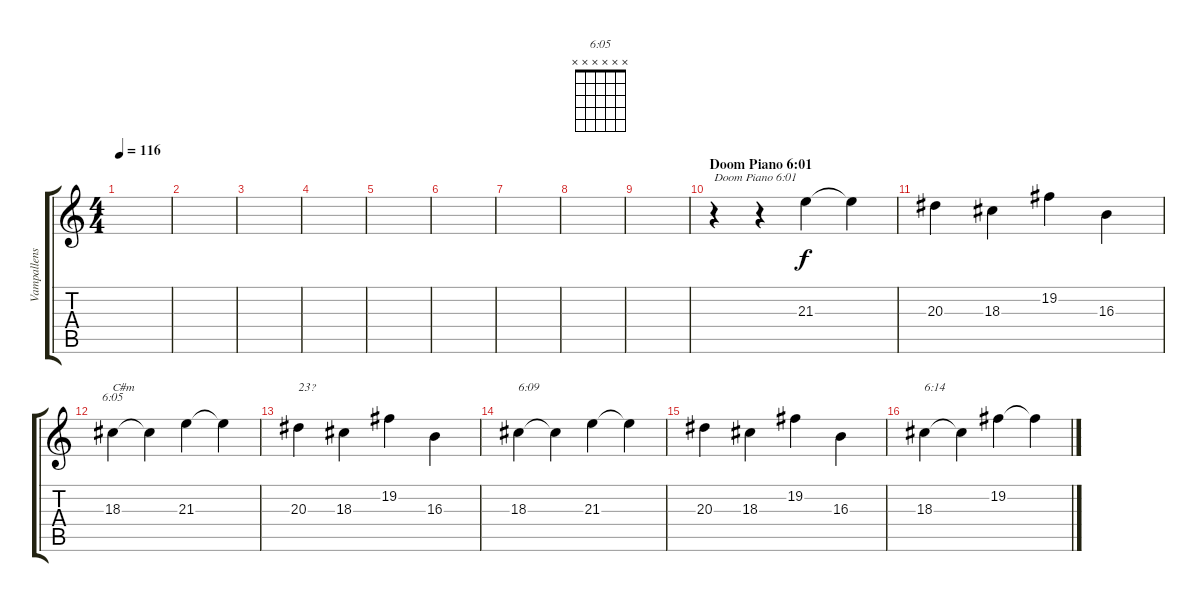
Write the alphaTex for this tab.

\track ("Vampallens Piano" "Vampallens") {instrument brightacousticpiano}
\staff {score tabs}
\tuning (E4 B3 G3 D3 A2 E2) {hide}
\chord ("6:05" x x x x x x)
\ts (4 4)
\tempo 116
\clef g2
\ks c
|
|
|
|
|
|
|
|
|
\section ("" "Doom Piano 6:01")
r.4{txt "Doom Piano 6:01"} r.4 21.3.4 21.3{t}.4 |
20.3.4 18.3.4 19.2.4 16.3.4 |
18.3.4{ch "6:05" txt "C#m"} 18.3{t}.4 21.3.4 21.3{t}.4 |
20.3.4{txt "23?"} 18.3.4 19.2.4 16.3.4 |
18.3.4{txt "6:09"} 18.3{t}.4 21.3.4 21.3{t}.4 |
20.3.4 18.3.4 19.2.4 16.3.4 |
18.3.4{txt "6:14"} 18.3{t}.4 19.2.4 19.2{t}.4
